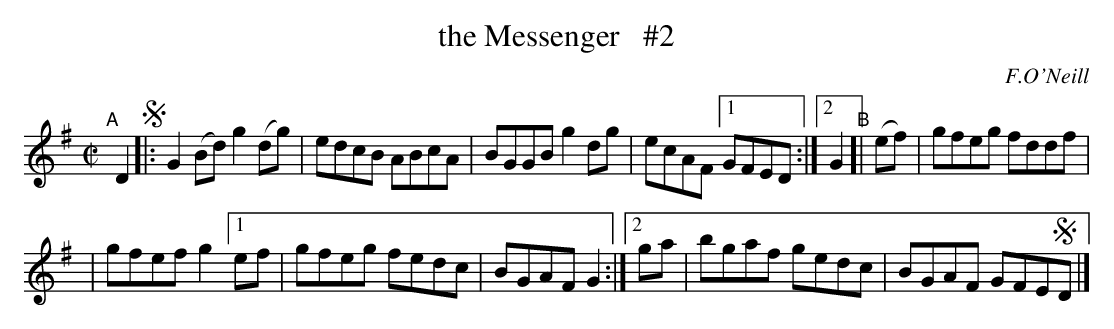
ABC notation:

X:1
T: the Messenger   #2
M: C|
L: 1/8
O: F.O'Neill
K: G
"^A"[|] D2 !segno!\
|: G2(Bd) g2(dg) | edcB ABcA | BGGB g2dg | ecAF [1 GFED :|[2 G2 "^B"[| (ef) | gfeg fddf |
| gfef g2 [1 ef | gfeg fedc | BGAF G2 :| [2 ga | bgaf gedc | BGAF GFE!segno!D |]
